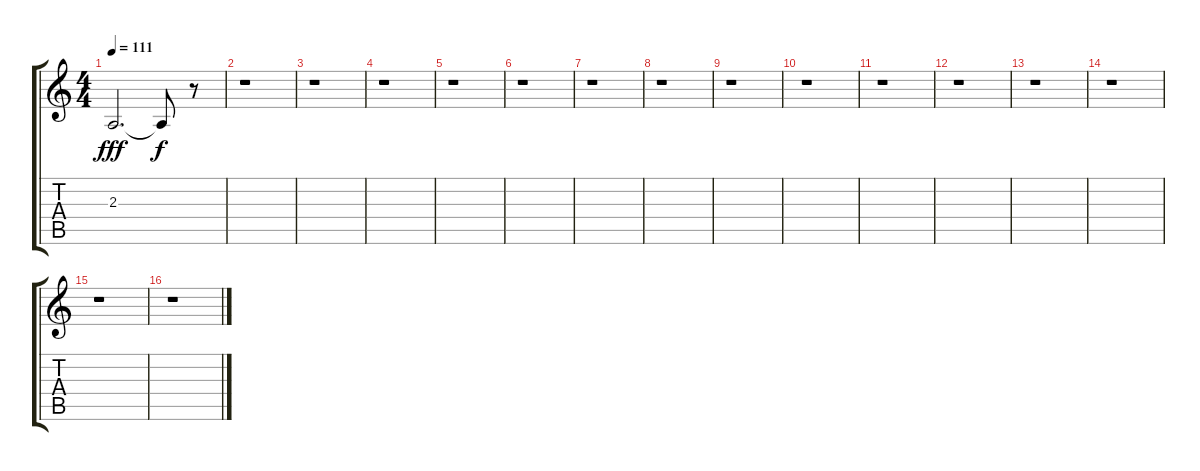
\track "" {instrument brightacousticpiano}
\staff {score tabs}
\tuning (E4 B3 G3 D3 A2 E2) {hide}
\ts (4 4)
\tempo 111
\clef g2
\ks c
2.3.2{d dy fff} 2.3{t}.8{dy f} r.8 |
r.1 |
r.1 |
r.1 |
r.1 |
r.1 |
r.1 |
r.1 |
r.1 |
r.1 |
r.1 |
r.1 |
r.1 |
r.1 |
r.1 |
r.1
